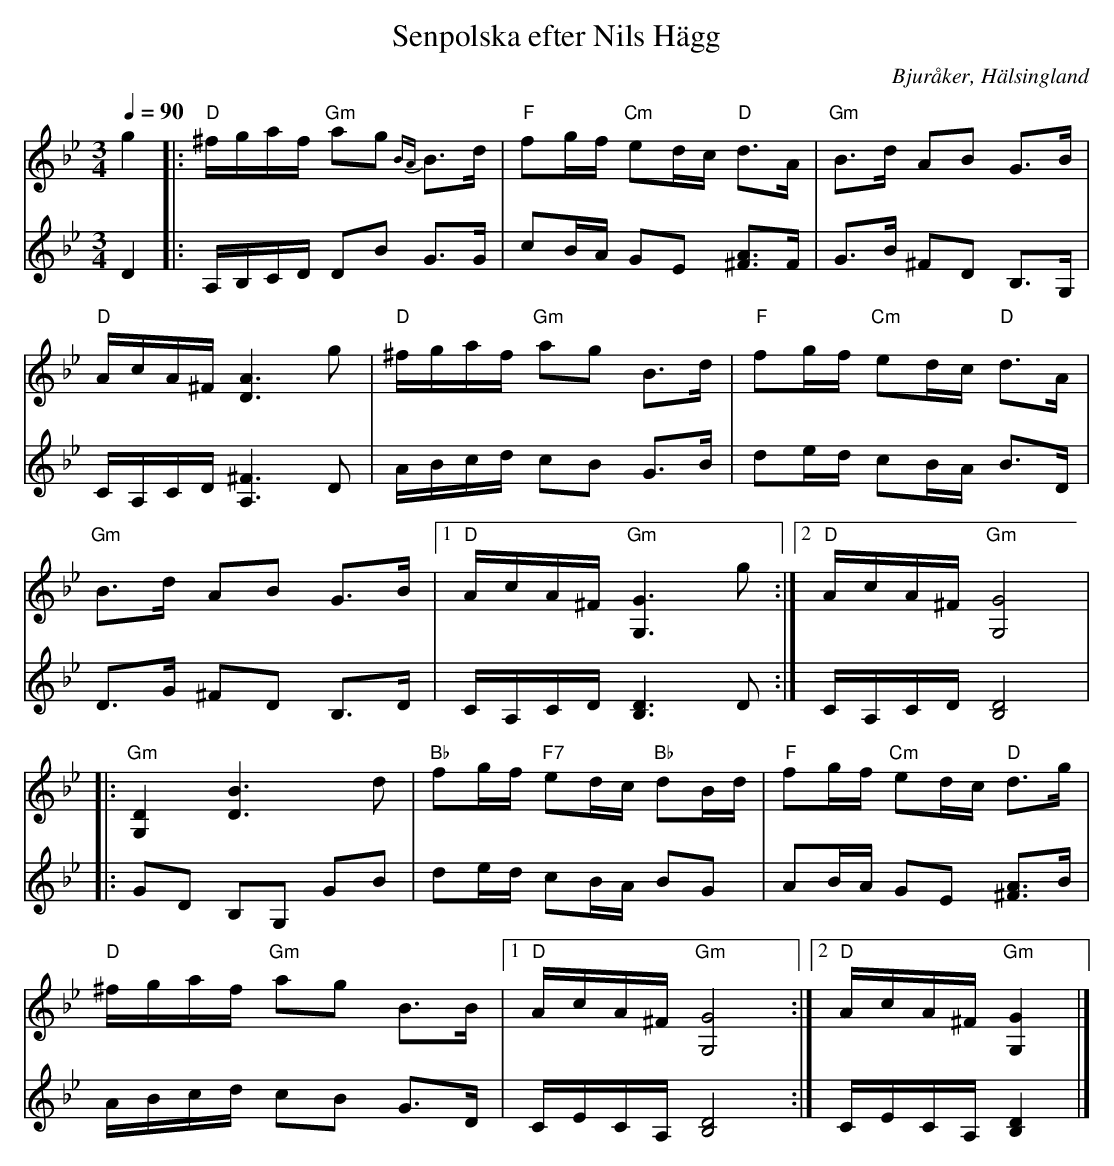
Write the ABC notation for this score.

X:1
T: Senpolska efter Nils Hägg
O: Bjuråker, Hälsingland
M: 3/4
L: 1/8
Q: 1/4=90
K: Gm
V:1
g2 |: "D" ^f/g/a/f/ "Gm" ag {BA}B>d | "F" fg/f/ "Cm" ed/c/ "D" d>A | "Gm" B>d AB G>B |
"D" A/c/A/^F/ [A3D3] g | "D" ^f/g/a/f/ "Gm" ag B>d | "F" fg/f/ "Cm" ed/c/ "D" d>A |
"Gm" B>d AB G>B |1 "D" A/c/A/^F/ "Gm" [G,3G3] g :|2 "D" A/c/A/^F/ "Gm" [G,4G4] |
|: "Gm" [G,2D2] [D3B3] d | "Bb" fg/f/ "F7" ed/c/ "Bb" dB/d/ | "F" fg/f/ "Cm" ed/c/ "D" d>g |
"D" ^f/g/a/f/ "Gm" ag B>B |1 "D" A/c/A/^F/ "Gm" [G,4G4] :|2 "D" A/c/A/^F/ "Gm" [G,2G2] |]
V:2
D2 |: A,/B,/C/D/ DB G>G | cB/A/ GE [^FA]>F | G>B ^FD B,>G, |
C/A,/C/D/ [A,3^F3] D | A/B/c/d/ cB G>B | de/d/ cB/A/ B>D |
D>G ^FD B,>D |1 C/A,/C/D/ [B,3D3] D :|2 C/A,/C/D/ [B,4D4] |
|: GD B,G, GB | de/d/ cB/A/ BG | AB/A/ GE [^FA]>B|
A/B/c/d/ cB G>D |1 C/E/C/A,/ [B,4D4] :|2 C/E/C/A,/ [B,2D2] |]
